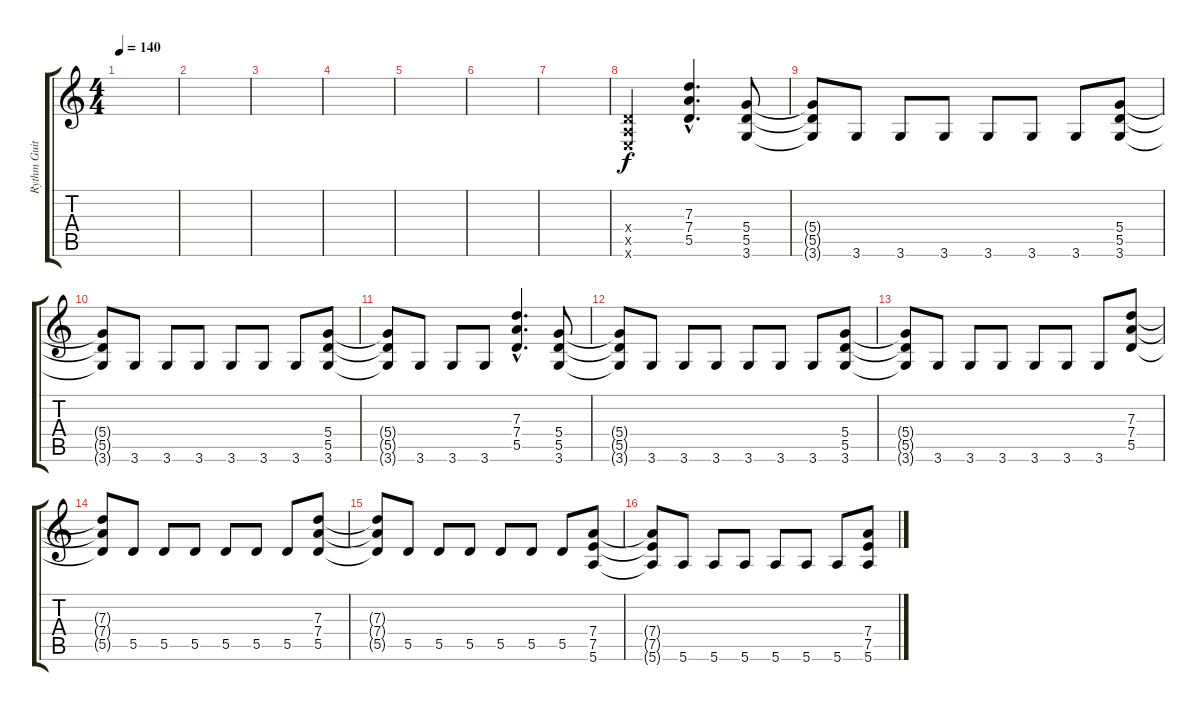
\track ("Rythm Guitar" "Rythm Guit") {instrument distortionguitar}
\staff {score tabs}
\tuning (E4 B3 G3 D3 A2 E2) {hide}
\ts (4 4)
\tempo 140
\clef g2
\ks c
|
|
|
|
|
|
|
(0.4{x} 0.5{x} 0.6{x}).2 (7.3{hac} 7.4{hac} 5.5{hac}).4{d} (5.4 5.5 3.6).8 |
(5.4{t} 5.5{t} 3.6{t}).8 3.6.8 3.6.8 3.6.8 3.6.8 3.6.8 3.6.8 (5.4 5.5 3.6).8 |
(5.4{t} 5.5{t} 3.6{t}).8 3.6.8 3.6.8 3.6.8 3.6.8 3.6.8 3.6.8 (5.4 5.5 3.6).8 |
(5.4{t} 5.5{t} 3.6{t}).8 3.6.8 3.6.8 3.6.8 (7.3{hac} 7.4{hac} 5.5{hac}).4{d} (5.4 5.5 3.6).8 |
(5.4{t} 5.5{t} 3.6{t}).8 3.6.8 3.6.8 3.6.8 3.6.8 3.6.8 3.6.8 (5.4 5.5 3.6).8 |
(5.4{t} 5.5{t} 3.6{t}).8 3.6.8 3.6.8 3.6.8 3.6.8 3.6.8 3.6.8 (7.3 7.4 5.5).8 |
(7.3{t} 7.4{t} 5.5{t}).8 5.5.8 5.5.8 5.5.8 5.5.8 5.5.8 5.5.8 (7.3 7.4 5.5).8 |
(7.3{t} 7.4{t} 5.5{t}).8 5.5.8 5.5.8 5.5.8 5.5.8 5.5.8 5.5.8 (7.4 7.5 5.6).8 |
(7.4{t} 7.5{t} 5.6{t}).8 5.6.8 5.6.8 5.6.8 5.6.8 5.6.8 5.6.8 (7.4 7.5 5.6).8
